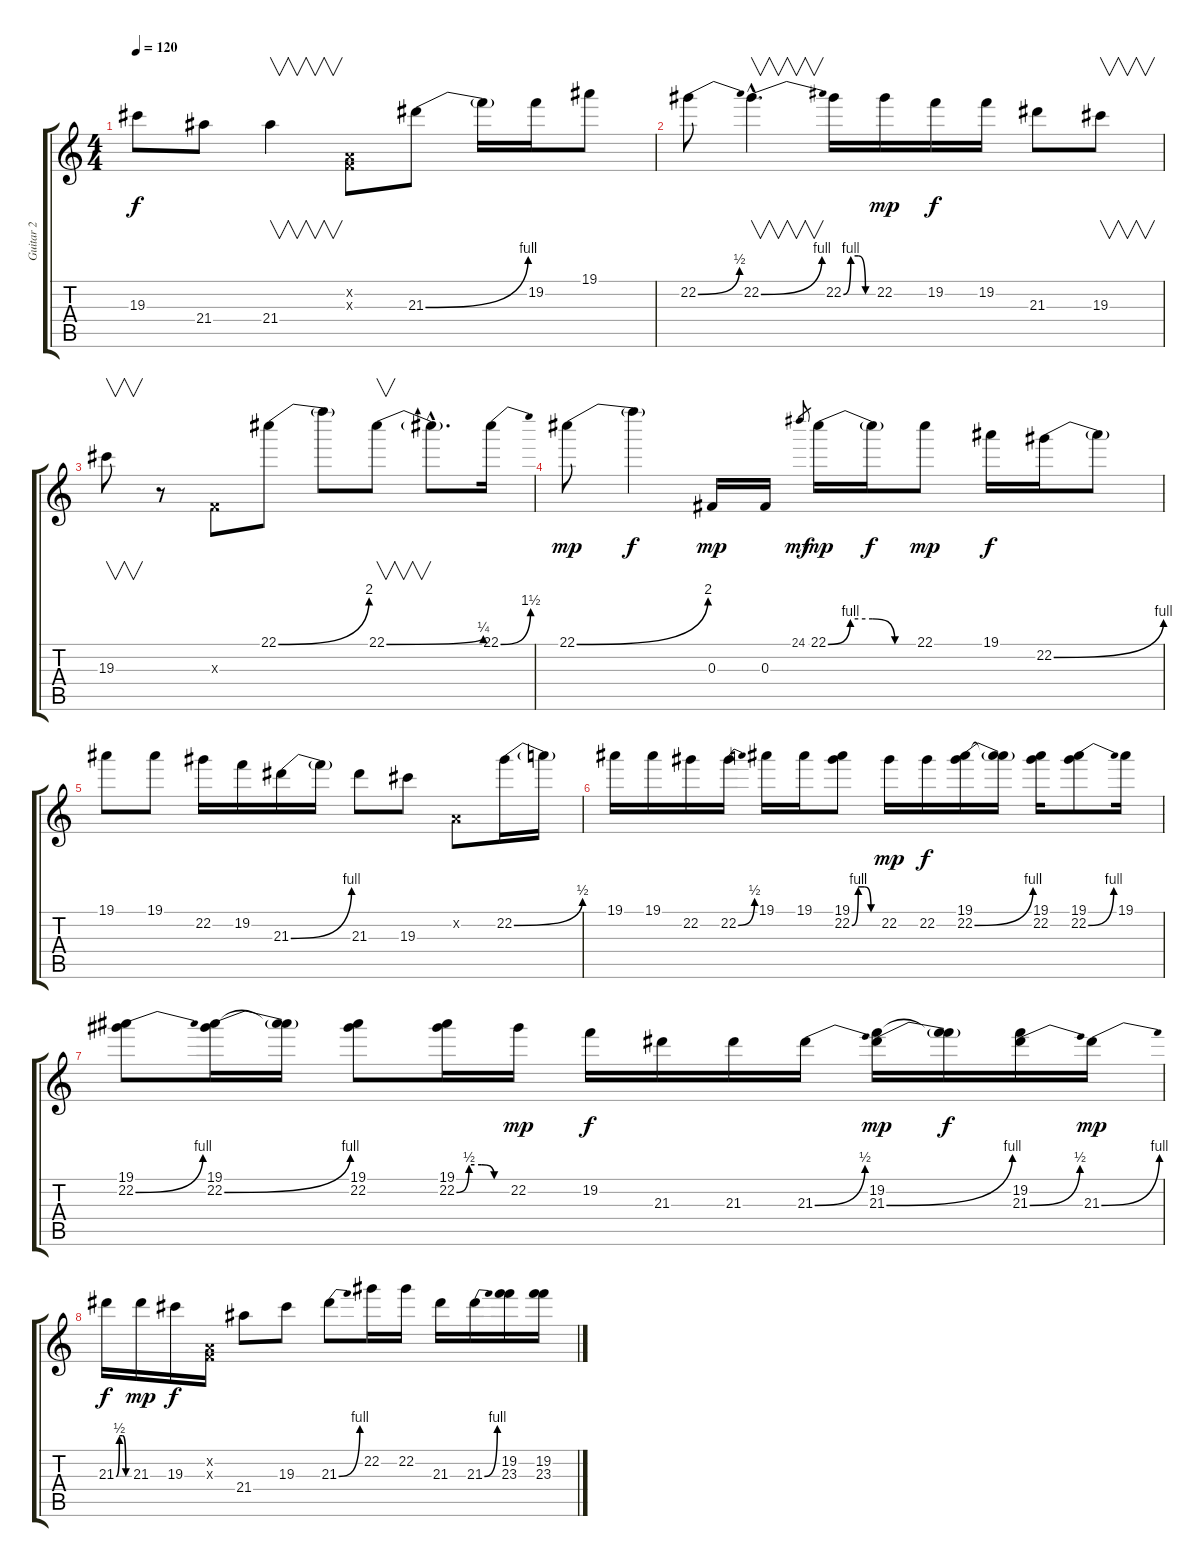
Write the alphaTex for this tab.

\track ("Guitar 2" "Guitar 2") {instrument overdrivenguitar}
\staff {score tabs}
\tuning (Eb4 Bb3 Gb3 Db3 Ab2 Eb2) {hide}
\ts (4 4)
\tempo 120
\clef g2
\ks c
19.3.8{dy f} 21.4.8 21.4.4{v} (-1.2{x} -1.3{x}).8 21.3{be (bend 0 0 60 4)}.8 21.3{t}.16 19.2.16 19.1.8 |
22.2{be (bend 0 0 60 2)}.8 22.2{be (bend 0 0 60 4) hac}.4{v d} 22.2{be (custom 0 0 15 4 30 4 45 0 60 0)}.16 22.2.16{dy mp} 19.2.16{dy f} 19.2.16 21.3.8 19.3.8{v} |
19.3.8{v} r.8 -1.3{x}.8 22.1{be (bend 0 0 60 8)}.8 22.1{t}.8 22.1{be (bend 0 0 60 1)}.8{v} 22.1{hac t}.8{d} 22.1{be (bend 0 0 60 6)}.16 |
22.1{be (bend 0 0 60 8)}.8{dy mp} 22.1{t}.4{dy f} 0.3.16{dy mp} 0.3.16 24.1.8{gr dy mf} 22.1{be (custom 0 0 15 4 30 4 45 0 60 0)}.16{dy mp} 22.1{t}.16{dy f} 22.1.8{dy mp} 19.1.16{dy f} 22.2{be (bend 0 0 60 4)}.16 22.2{t}.8 |
19.1.8 19.1.8 22.2.16 19.2.16 21.3{be (bend 0 0 60 4)}.16 21.3{t}.16 21.3.8 19.3.8 -1.2{x}.8 22.2{be (bend 0 0 60 2)}.16 22.2{t}.16 |
19.1.16 19.1.16 22.2.16 22.2{be (bend 0 0 60 2)}.16 19.1.16 19.1.16 (19.1 22.2{be (custom 0 0 15 4 30 4 45 0 60 0)}).8 22.2.16{dy mp} 22.2.16{dy f} (19.1 22.2{be (bend 0 0 60 4)}).16 (19.1{t} 22.2{t}).16 (19.1 22.2).16 (19.1 22.2{be (bend 0 0 60 4)}).8 19.1.16 |
(19.1 22.2{be (bend 0 0 60 4)}).8 (19.1 22.2{be (bend 0 0 60 4)}).16 (19.1{t} 22.2{t}).16 (19.1 22.2).8 (19.1 22.2{be (custom 0 0 15 2 30 2 45 0 60 0)}).16 22.2.16{dy mp} 19.2.16{dy f} 21.3.16 21.3.16 21.3{be (bend 0 0 60 2)}.16 (19.2 21.3{be (bend 0 0 60 4)}).16{dy mp} (19.2{t} 21.3{t}).16{dy f} (19.2 21.3{be (bend 0 0 60 2)}).16 21.3{be (bend 0 0 60 4)}.16{dy mp} |
21.3{be (custom 0 0 15 2 30 2 45 0 60 0)}.16{dy f} 21.3.16{dy mp} 19.3.16{dy f} (-1.2{x} -1.3{x}).16 21.4.8 19.3.8 21.3{be (bend 0 0 60 4)}.8 22.2.16 22.2.16 21.3.16 21.3{be (bend 0 0 60 4)}.16 (19.2 23.3).16 (19.2 23.3).16
